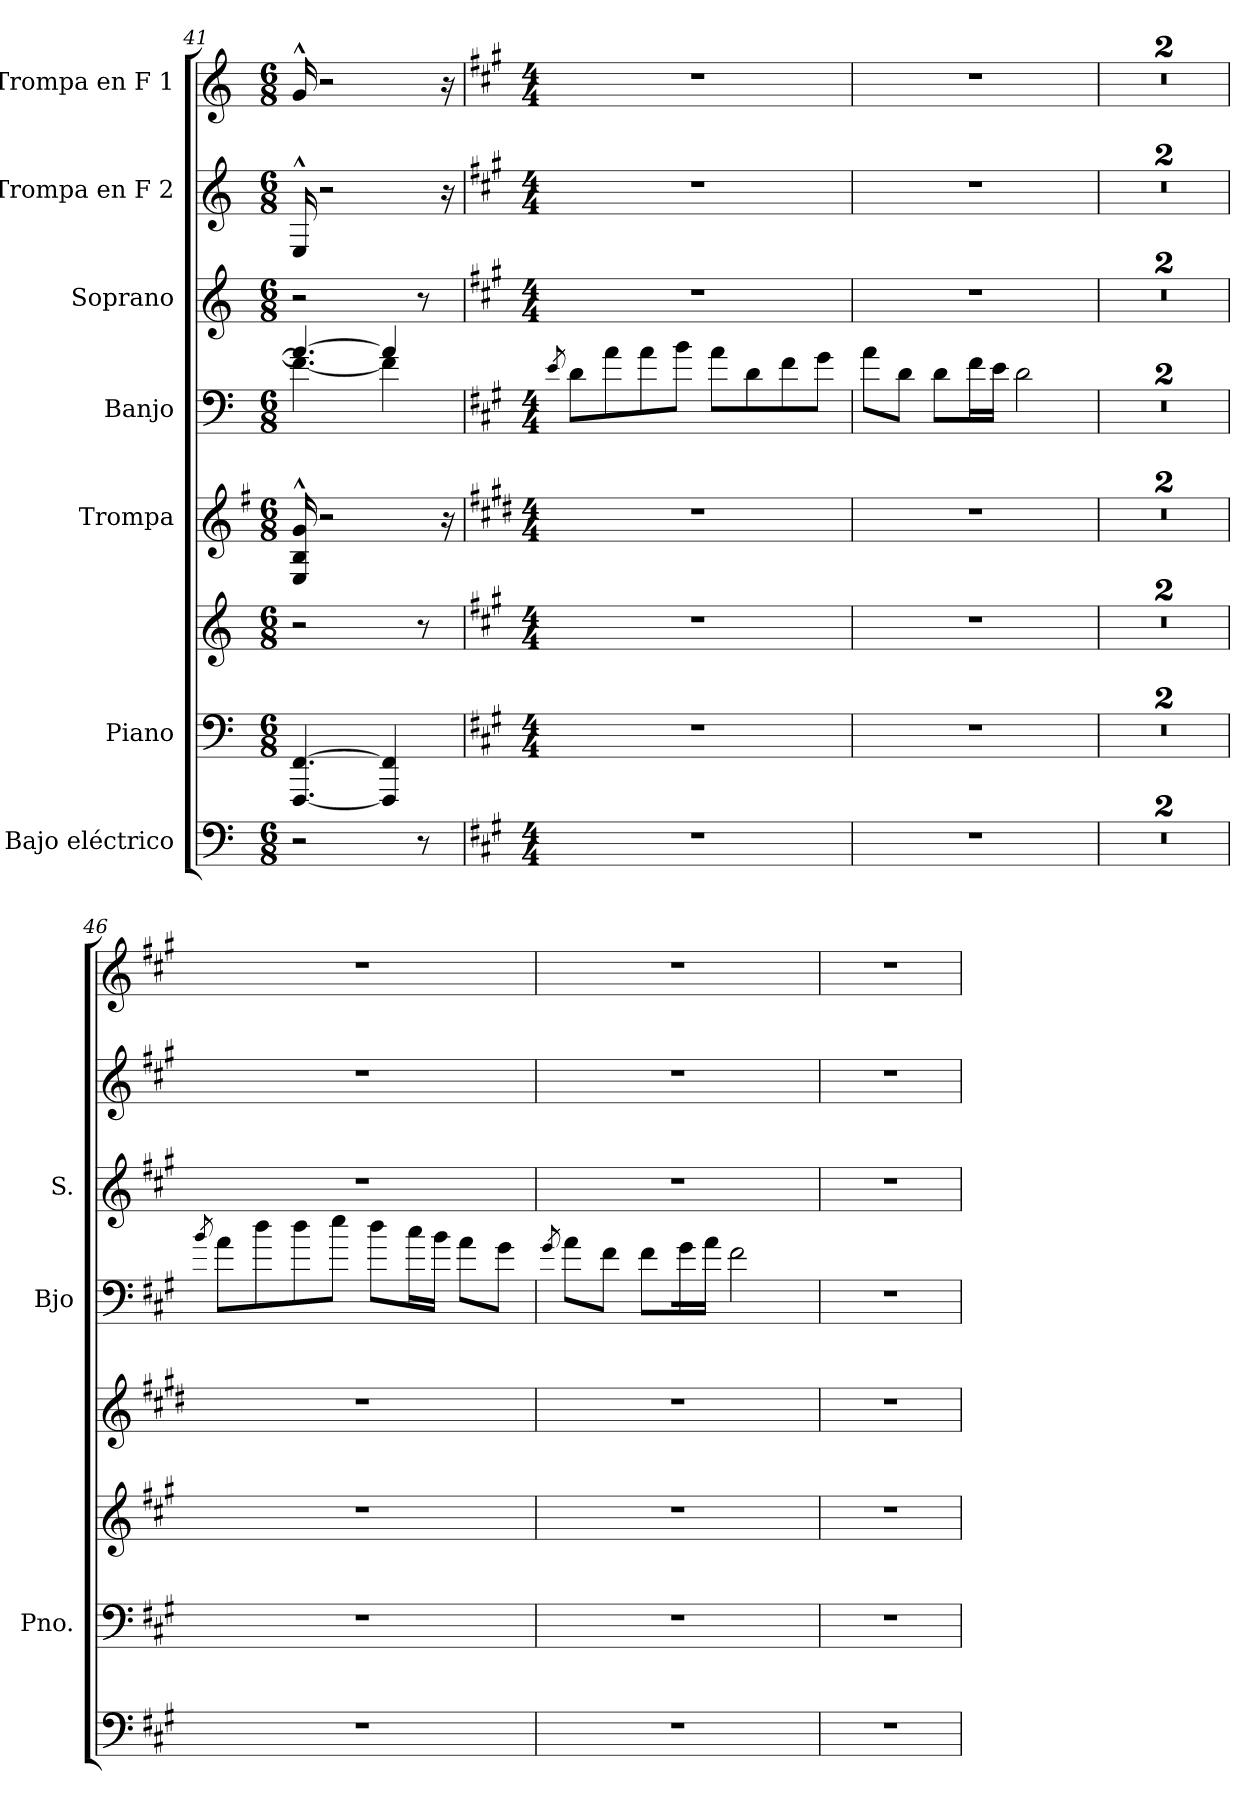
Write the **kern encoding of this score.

**kern	**kern	**kern	**kern	**kern	**kern	**kern	**kern
*part7	*part6	*part6	*part5	*part4	*part3	*part2	*part1
*staff8	*staff7	*staff6	*staff5	*staff4	*staff3	*staff2	*staff1
*I"Bajo eléctrico	*I"Piano	*	*I"Trompa	*I"Banjo	*I"Soprano	*I"Trompa en F 2	*I"Trompa en F 1
*	*I'Pno.	*	*	*I'Bjo	*I'S.	*	*
*clefF4	*clefF4	*clefG2	*clefG2	*clefF4	*clefG2	*clefG2	*clefG2
*ITrd7c12	*	*	*ITrd4c7	*ITrd7c12	*	*ITrd4c7	*ITrd4c7
*k[]	*k[]	*k[]	*k[]	*k[]	*k[]	*k[b-]	*k[b-]
*M6/8	*M6/8	*M6/8	*M6/8	*M6/8	*M6/8	*M6/8	*M6/8
=41	=41	=41	=41	=41	=41	=41	=41
*	*	*	*	*^	*	*	*
2r	[4.FFF/ [4.FF/	2r	16AA/^^ 16E/^^ 16c/^^	4.A/_	4.F\_	2r	16AA^^/	16c^^/
.	.	.	2r	.	.	.	2r	2r
.	4FFF/] 4FF/]	.	.	4A/]	4F\]	.	.	.
8r	.	8r	.	.	.	8r	.	.
.	.	.	16r	.	.	.	16r	16r
*	*	*	*	*v	*v	*	*	*
!!LO:LB:g=z
=42	=42	=42	=42	=42	=42	=42	=42
*k[f#c#g#]	*k[f#c#g#]	*k[f#c#g#]	*k[f#c#g#]	*k[f#c#g#]	*k[f#c#g#]	*k[f#c#]	*k[f#c#]
*M4/4	*M4/4	*M4/4	*M4/4	*M4/4	*M4/4	*M4/4	*M4/4
.	.	.	.	8qE/	.	.	.
1r	1r	1r	1r	8D\L	1r	1r	1r
.	.	.	.	8A\	.	.	.
.	.	.	.	8A\	.	.	.
.	.	.	.	8B\J	.	.	.
.	.	.	.	8A\L	.	.	.
.	.	.	.	8D\	.	.	.
.	.	.	.	8F#\	.	.	.
.	.	.	.	8G#\J	.	.	.
=43	=43	=43	=43	=43	=43	=43	=43
1r	1r	1r	1r	8A\L	1r	1r	1r
.	.	.	.	8D\J	.	.	.
.	.	.	.	8D\L	.	.	.
.	.	.	.	16F#\L	.	.	.
.	.	.	.	16E\JJ	.	.	.
.	.	.	.	2D\	.	.	.
=44	=44	=44	=44	=44	=44	=44	=44
1r	1r	1r	1r	1r	1r	1r	1r
=45	=45	=45	=45	=45	=45	=45	=45
1r	1r	1r	1r	1r	1r	1r	1r
=46	=46	=46	=46	=46	=46	=46	=46
.	.	.	.	8qB/	.	.	.
1r	1r	1r	1r	8A\L	1r	1r	1r
.	.	.	.	8d\	.	.	.
.	.	.	.	8d\	.	.	.
.	.	.	.	8e\J	.	.	.
.	.	.	.	8d\L	.	.	.
.	.	.	.	16c#\L	.	.	.
.	.	.	.	16B\JJ	.	.	.
.	.	.	.	8A\L	.	.	.
.	.	.	.	8G#\J	.	.	.
!!LO:LB:g=z
=47	=47	=47	=47	=47	=47	=47	=47
.	.	.	.	8qG#/	.	.	.
*	*	*	*	*^	*	*	*
1r	1r	1r	1r	8A\L	1r	1r	1r	1r
.	.	.	.	8F#\J	.	.	.	.
.	.	.	.	8F#\L	.	.	.	.
.	.	.	.	16G#\L	.	.	.	.
.	.	.	.	16A\JJ	.	.	.	.
.	.	.	.	2F#\	.	.	.	.
*	*	*	*	*v	*v	*	*	*
=48	=48	=48	=48	=48	=48	=48	=48
1r	1r	1r	1r	1r	1r	1r	1r
=	=	=	=	=	=	=	=
*-	*-	*-	*-	*-	*-	*-	*-
